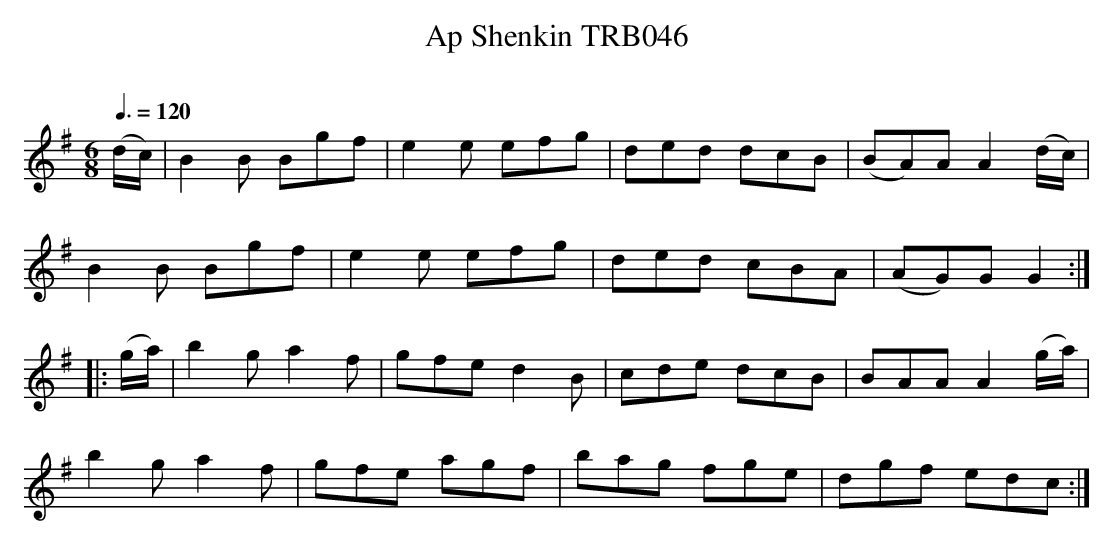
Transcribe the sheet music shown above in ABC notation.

X:1
T:Ap Shenkin TRB046
Q:3/8=120
L:1/8
M:6/8
O:
K:G
(d/c/) | B2 B Bgf | e2 e efg | ded dcB | (BA)A A2 (d/c/) |
B2 B Bgf | e2 e efg | ded cBA | (AG)G G2 :|
|:(g/a/) | b2 g a2 f | gfe d2 B | cde dcB | BAA A2 (g/a/) |
b2 g a2 f | gfe agf | bag fge | dgf edc :|
